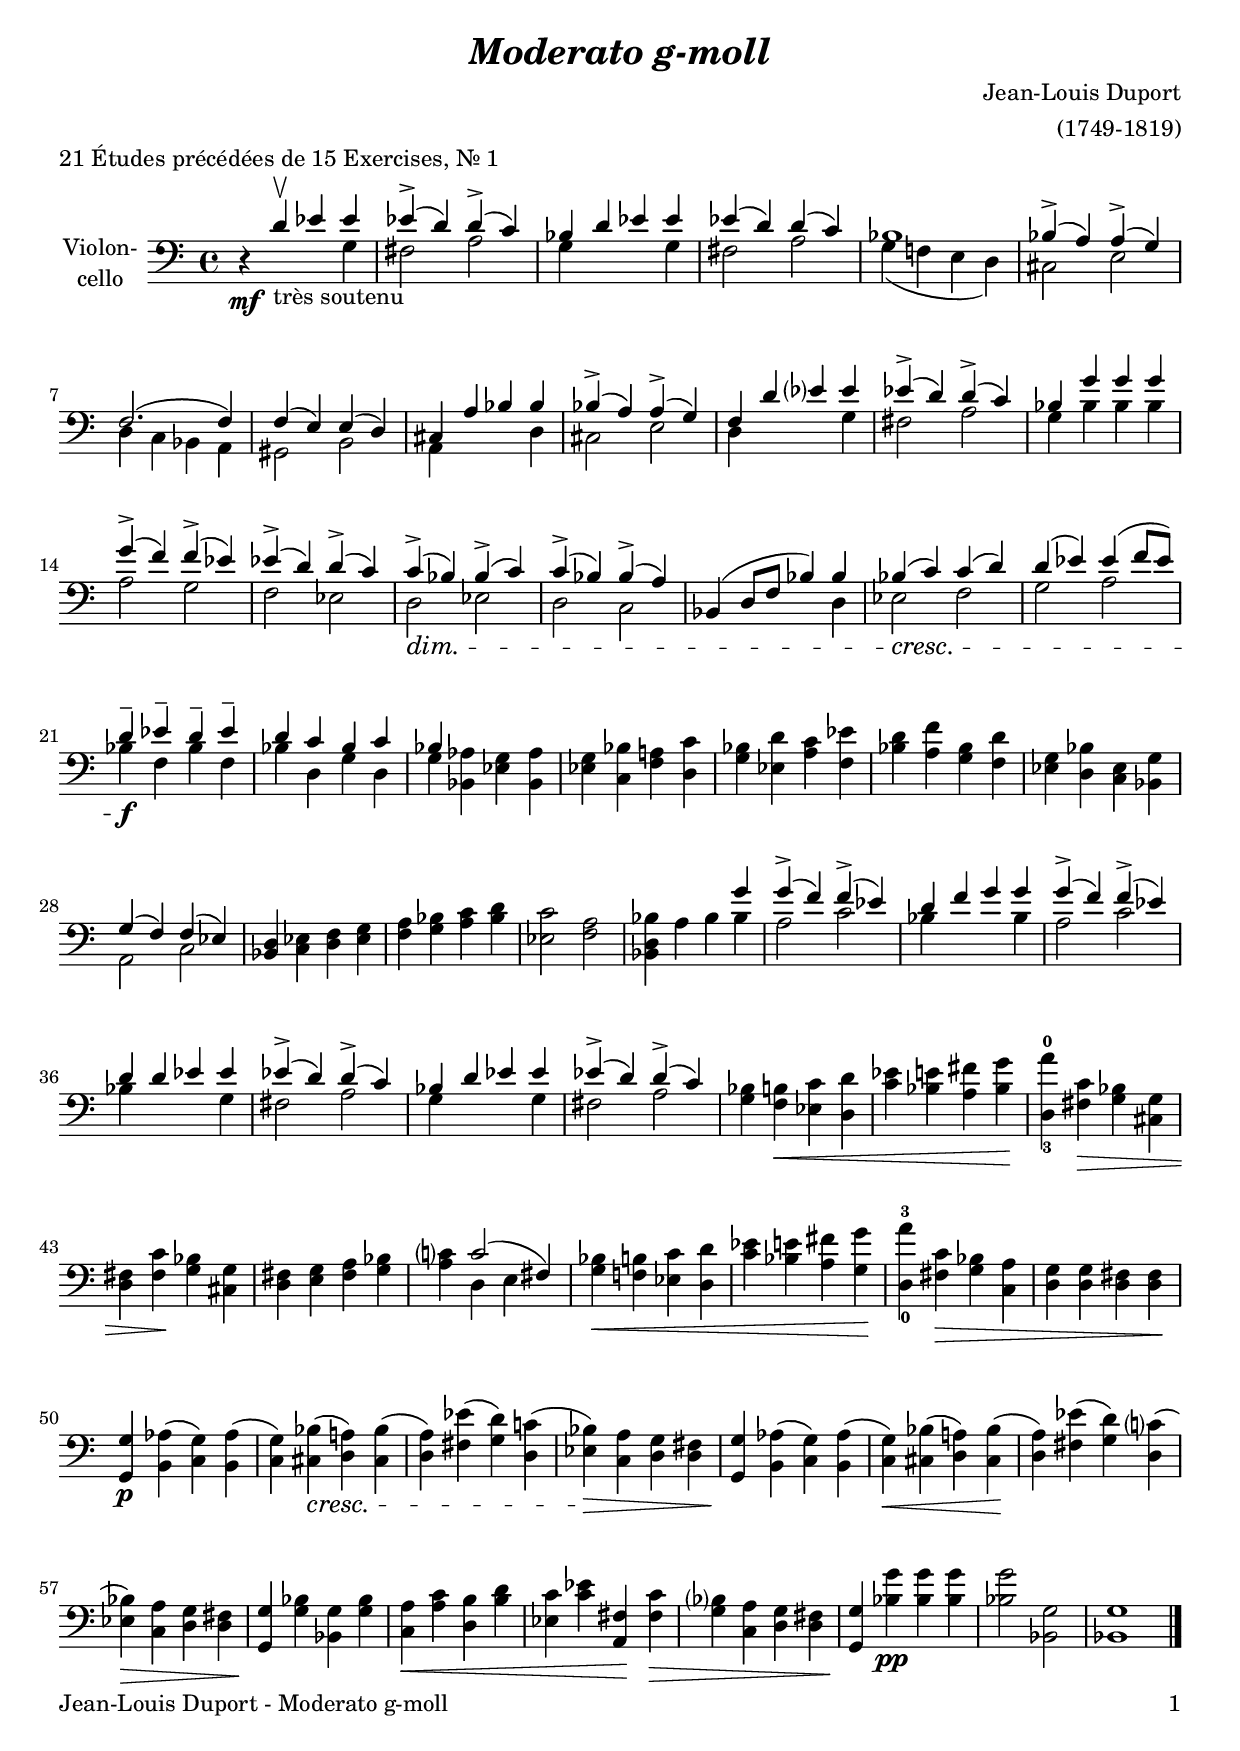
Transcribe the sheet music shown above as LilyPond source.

\version "2.18.2"
\include "deutsch.ly"
  
#(set-global-staff-size 20)

\header {
  title     = \markup \bold \italic "Moderato g-moll"
  composer  = "Jean-Louis Duport"
  arranger  = "(1749-1819)"
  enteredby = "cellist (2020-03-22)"
  piece     = "21 Études précédées de 15 Exercises, Nr. 1"
}

voiceconsts = {
  \key c \major
  \time 4/4
  \clef "bass"
%  \numericTimeSignature
  \compressFullBarRests
  % Set default beaming for all staves
%  \set Timing.beamExceptions = #'()
%  \set Timing.baseMoment     = #(ly:make-moment 1 4)
%  \set Timing.beatStructure  = #'(1 1 1)
}

micl = "clarinet"
mifl = "flute"
miob = "oboe"
mifh = "french horn"
misx = "tenor sax"
mist = "string ensemble 1"
miba = "cello"
%miba = "bassoon"
mikl = "harpsichord"

sa = \markup \bold "I"
sd = \markup \bold "II"
sg = \markup \bold "III"
sc = \markup \bold "IV"
trso = \markup "très soutenu"

va = \relative c' {
  \voiceconsts

  r4\mf
  << {
    d\upbow_\trso es es
    es(-> d) d(-> c)
    b d es es
    es( d) d( c)
    b1
    b4(-> a) a(-> g)
    f2.( f4)

    f( e) e( d)
    cis a' b b
    b(-> a) a(-> g)
    f d' es? es
    es(-> d) d(-> c)
    b g' g g
    g(-> f) f(-> es)
    es(-> d) d(-> c)

    c(-> b) b(-> c)
    c(-> b) b(-> a)
    b,( d8 f b4) b
    b( c) c( d)
    d( es) es( f8 es)
    d4-- es-- d-- es--
    d c b c
    b
  } \\ {
    s2 g4
    fis2 a
    g4 s s g
    fis2 a
    g4( f! e d)
    cis2 e
    d4 c b a

    gis2 h
    a4 s s d
    cis2 e
    d4 s s g
    fis2 a
    g4 b b b
    a2 g
    f es

    d\dim es
    d c
    s2. d4
    es2\cresc f
    g a
    b4\f f b f
    b d, g d
    g
  } >> <b, as'> <es g> <b as'>

  <es g> <c b'> <f a!> <d c'>
  <g b> <es d'> <a c> <f es'>
  <b d> <a f'> <g b> <f d'>
  <es g> <d b'> <c es> <b g'>
  << { g'( f) f( es) } \\ { a,2 c } >>
  <b d>4 <c es> <d f> <es g>
  <f a> <g b> <a c> <b d>
  <es, c'>2 <f a>

  <b, d b'>4 a' b
  << {
    g'
    g(-> f) f(-> es)
    d f g g
    g(-> f) f(-> es)
    d d es es
    es(-> d) d(-> c)
    b d es es
    es(-> d) d(-> c)
  } \\ {
    b4
    a2 c
    b4 s s b
    a2 c
    b4 s s g
    fis2 a
    g4 s s g
    fis2 a
  } >>
  <g b>4 <f h>\< <es c'> <d d'>
  <c' es> <b e> <a fis'> <b g'>\!
  <d, a''-3-0> <fis c'>\> <g b> <cis, g'>
  <d fis> <fis c'>\! <g b> <cis, g'>
  <d fis> <e g> <fis a> <g b>
  <a c?> << { c2( fis,4) } \\ { d e s } >>
  <g b>\< <f! h> <es! c'> <d d'>
  <c' es> <b! e> <a fis'> <g g'>\!

  <d a''-0-3> <fis c'>\> <g b> <c, a'>
  <d g> <d g> <d fis> <d fis>\!
  <g, g'>\p <h as'>( <c g'>) <h as'>(
  <c g'>) <cis b'!>(\cresc <d a'!>) <cis b'>(
  <d a'>) <fis es'>( <g d'>) <d c'!>(
  <es b'>)\> <c a'> <d g> <d fis>
  <g, g'>\! <h as'>( <c g'>) <h as'>(
  <c g'>)\< <cis b'!>( <d a'!>) <cis b'>(\!

  <d a'>) <fis es'>( <g d'>) <d c'?>(
  <es b'>)\> <c a'> <d g> <d fis>
  <g, g'>\! <g' b> <b, g'> <g' b>
  <c, a'>\< <a' c> <d, h'> <h' d>
  <es, c'> <c' es> <a, fis'>\! <fis' c'>\>
  <g b?> <c, a'> <d g> <d fis>
  <g, g'>\! <b' g'>\pp <b g'> <b g'>
  <b g'>2 <b, g'>
  <b g'>1 \bar "|."
}


music = \new StaffGroup <<
      \new Staff {
	\set Staff.midiInstrument = \miba
	\set Staff.instrumentName = \markup \center-column { "Violon-" "cello" }
	\transpose g g { \va }
      }
>>

\book {
 \paper {
    print-page-number = ##t
    print-first-page-number = ##t
    ragged-last-bottom = ##f
    oddHeaderMarkup = \markup \null
    evenHeaderMarkup = \markup \null
    oddFooterMarkup = \markup {
      \fill-line {
        \on-the-fly #print-page-number-check-first
	"Jean-Louis Duport - Moderato g-moll" \fromproperty #'page:page-number-string
      }
    }
    evenFooterMarkup = \oddFooterMarkup
  }  \score {
    \music
    \layout {}
  }

  \score {
    \unfoldRepeats \music

    \midi {
      \context {
        \Score
      }
    }
  }
}
